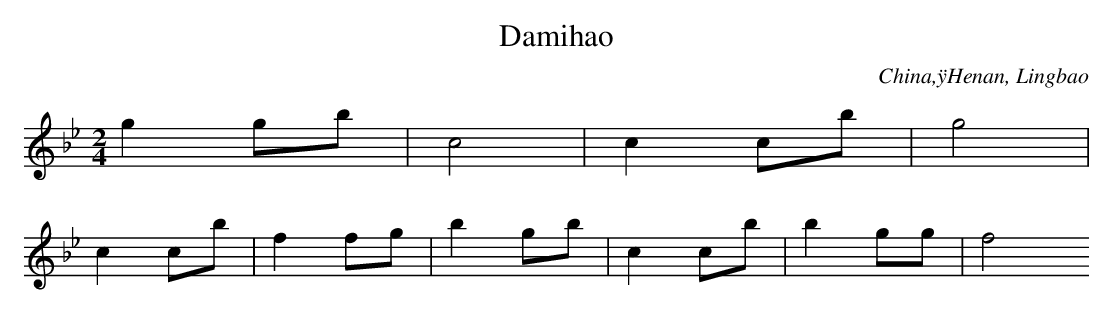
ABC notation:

X:1
T: Damihao
O: China,ÿHenan, Lingbao
M: 2/4
L: 1/8
K: Bb
g2gb | c4 | c2cb | g4 |
c2cb | f2fg | b2gb | c2cb | b2gg | f4
